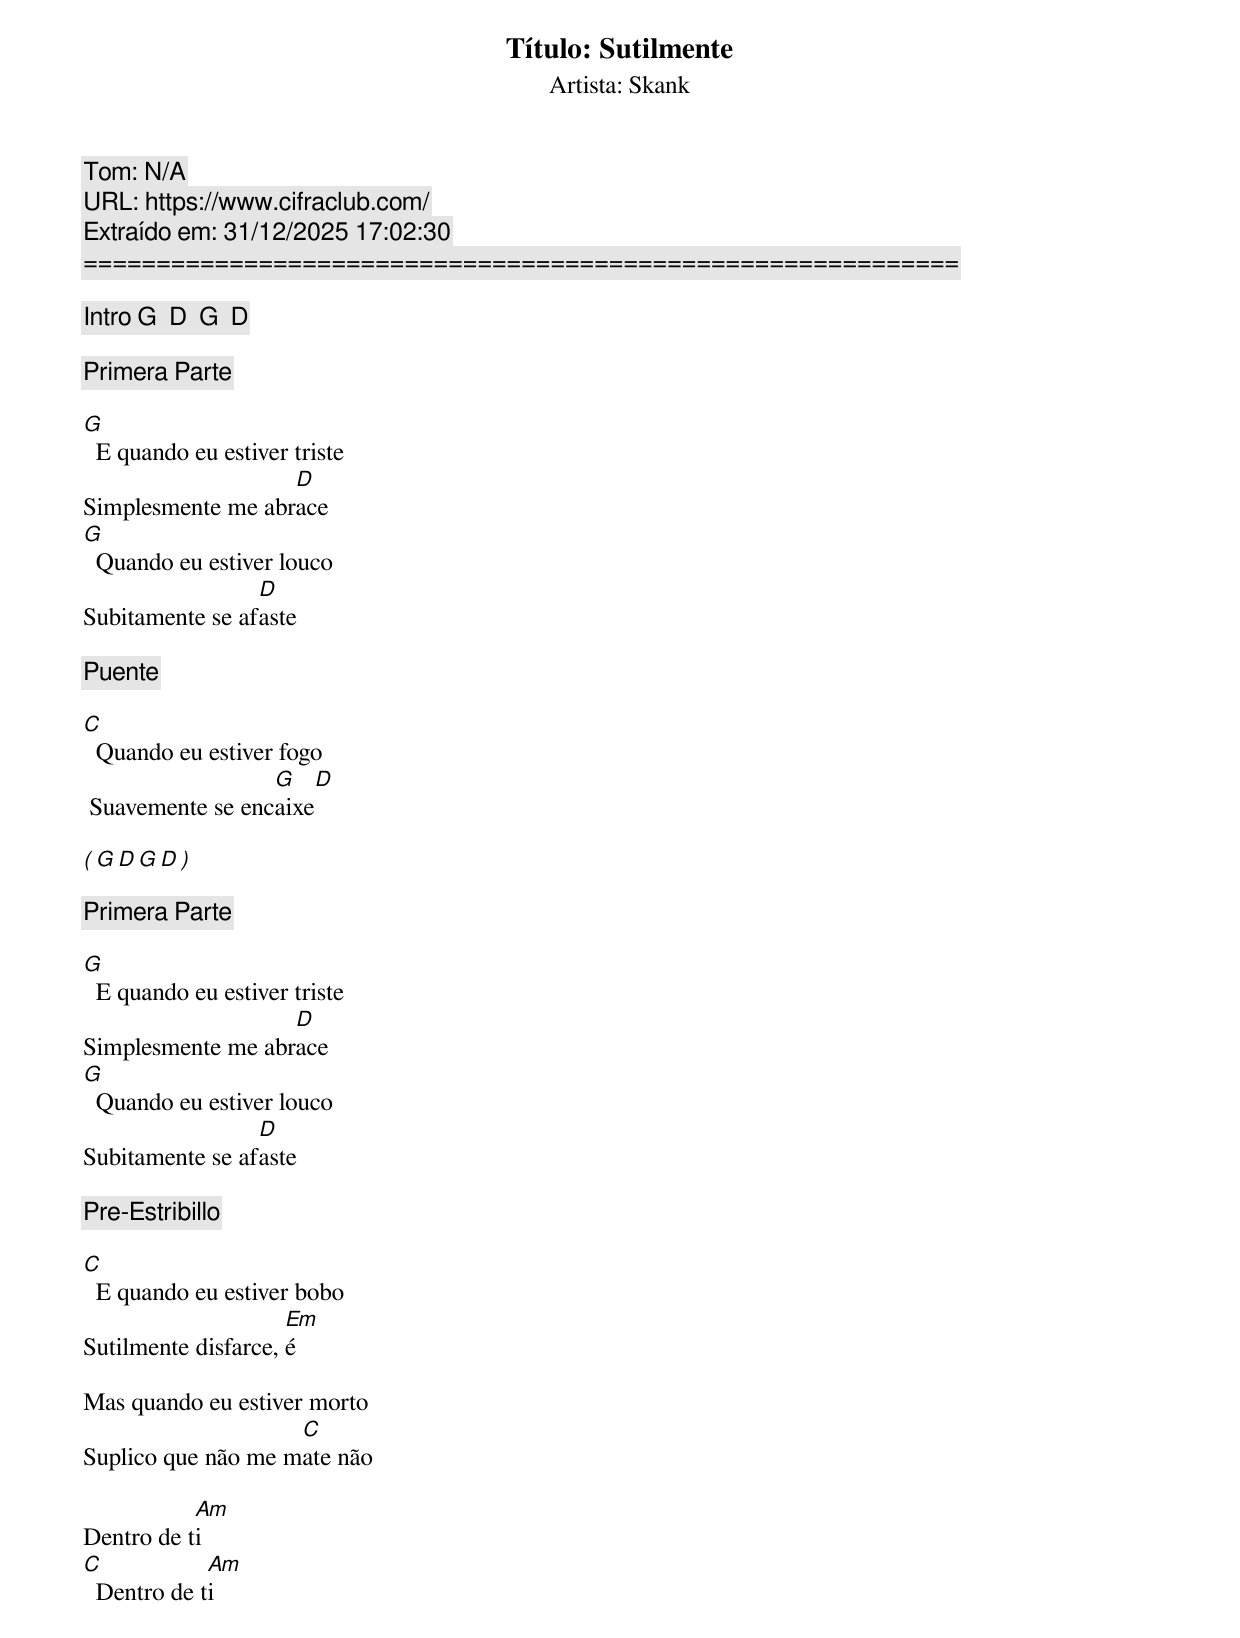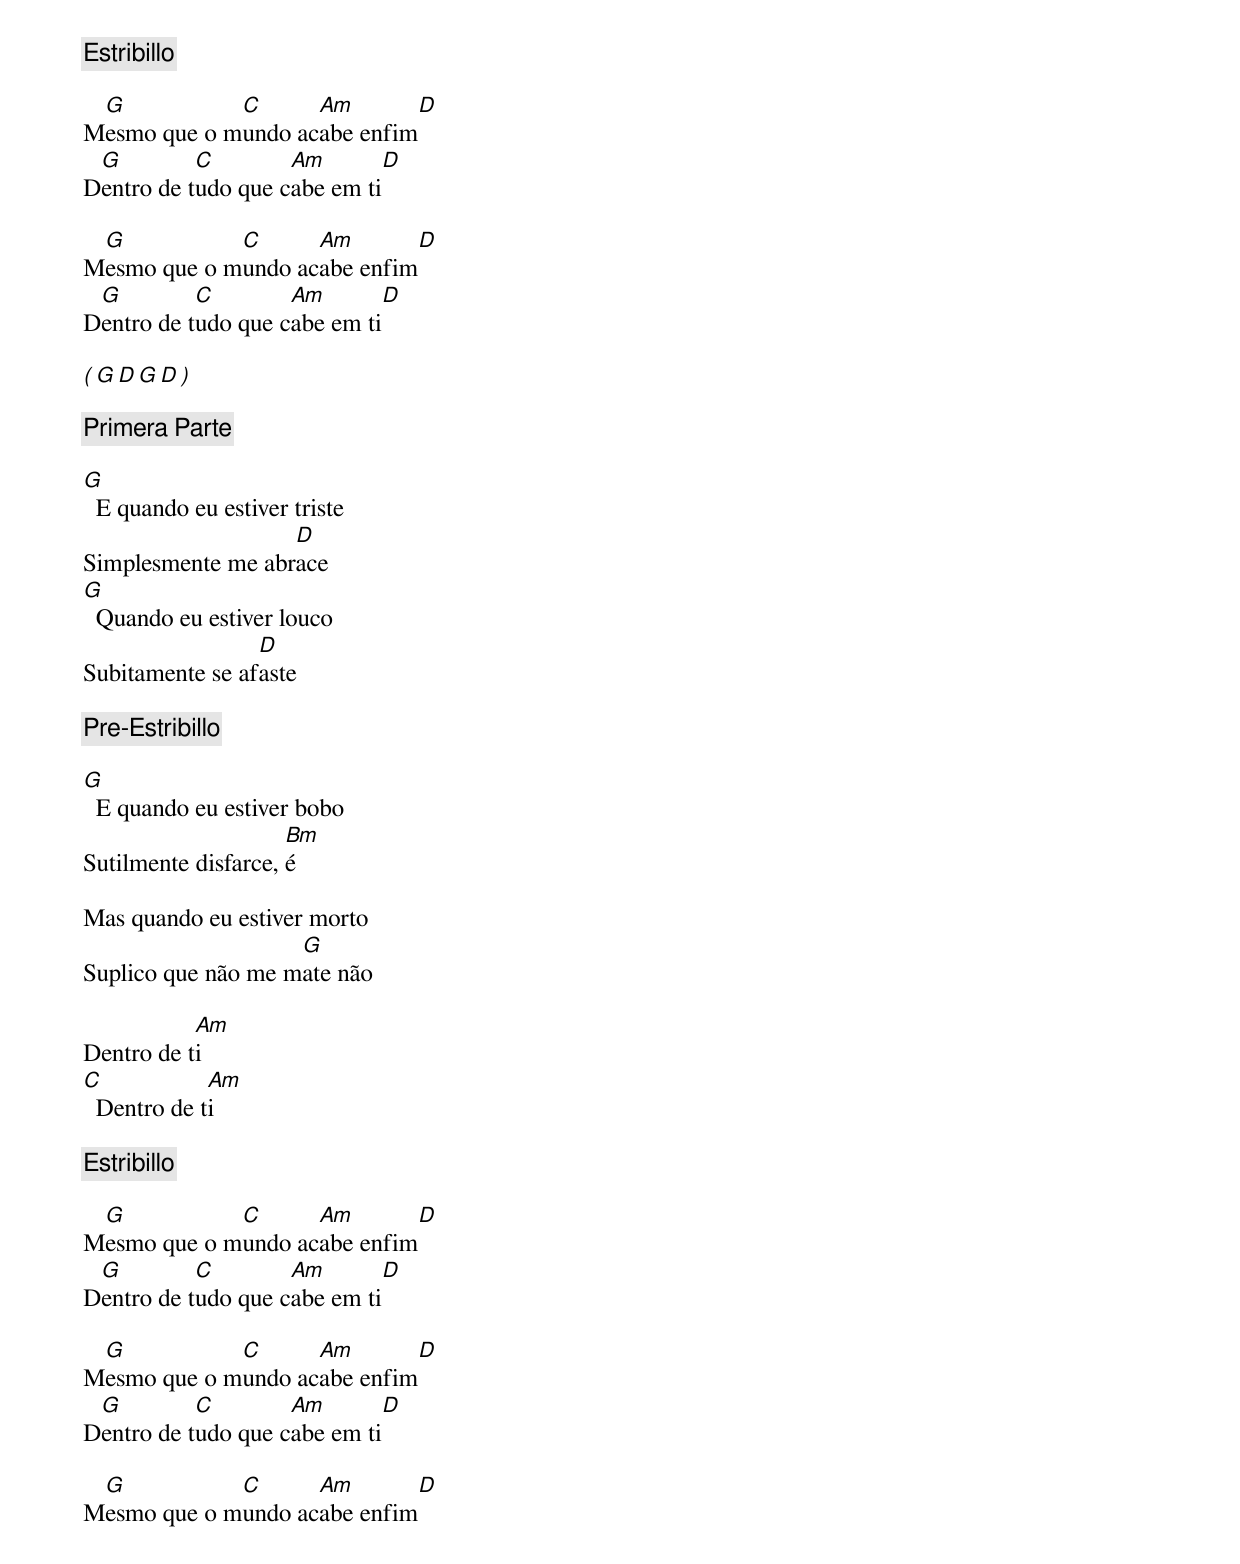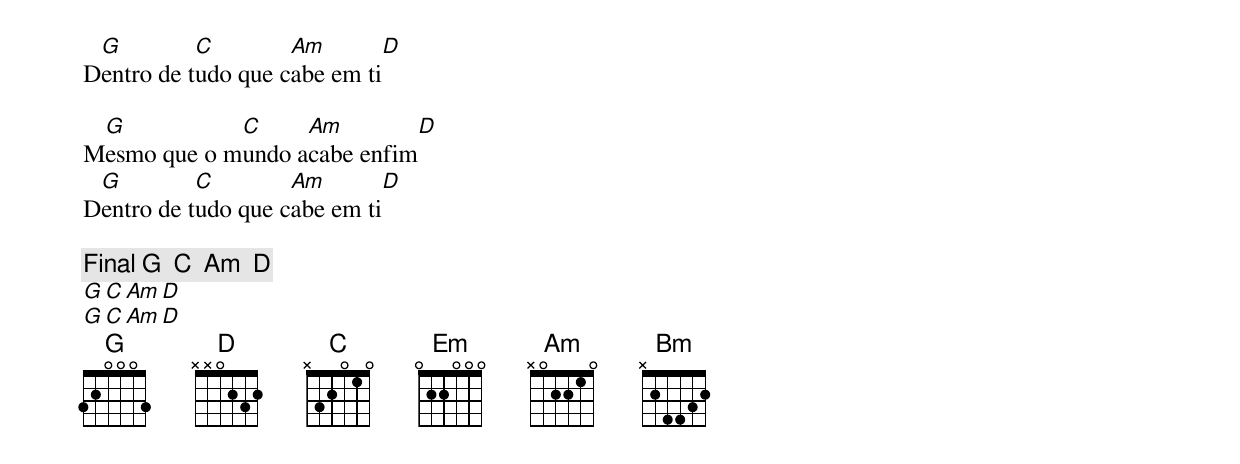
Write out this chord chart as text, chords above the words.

Título: Sutilmente
Artista: Skank
Tom: N/A
URL: https://www.cifraclub.com/
Extraído em: 31/12/2025 17:02:30
============================================================

[Intro] G  D  G  D

[Primera Parte]

G
  E quando eu estiver triste
                   D
Simplesmente me abrace
G
  Quando eu estiver louco
                 D
Subitamente se afaste

[Puente]

C
  Quando eu estiver fogo
                  G    D
 Suavemente se encaixe

( G  D  G  D )

[Primera Parte]

G
  E quando eu estiver triste
                   D
Simplesmente me abrace
G
  Quando eu estiver louco
                 D
Subitamente se afaste

[Pre-Estribillo]

C
  E quando eu estiver bobo
                     Em
Sutilmente disfarce, é

Mas quando eu estiver morto
                    C
Suplico que não me mate não

           Am
Dentro de ti
C            Am
  Dentro de ti

[Estribillo]

 G           C      Am        D
Mesmo que o mundo acabe enfim
 G         C        Am        D
Dentro de tudo que cabe em ti

 G           C      Am        D
Mesmo que o mundo acabe enfim
 G         C        Am        D
Dentro de tudo que cabe em ti

( G  D  G  D )

[Primera Parte]

G
  E quando eu estiver triste
                   D
Simplesmente me abrace
G
  Quando eu estiver louco
                 D
Subitamente se afaste

[Pre-Estribillo]

G
  E quando eu estiver bobo
                     Bm
Sutilmente disfarce, é

Mas quando eu estiver morto
                    G
Suplico que não me mate não

           Am
Dentro de ti
C            Am
  Dentro de ti

[Estribillo]

 G           C      Am        D
Mesmo que o mundo acabe enfim
 G         C        Am        D
Dentro de tudo que cabe em ti

 G           C      Am        D
Mesmo que o mundo acabe enfim
 G         C        Am        D
Dentro de tudo que cabe em ti

 G           C      Am        D
Mesmo que o mundo acabe enfim
 G         C        Am        D
Dentro de tudo que cabe em ti

 G           C     Am         D
Mesmo que o mundo acabe enfim
 G         C        Am        D
Dentro de tudo que cabe em ti

[Final] G  C  Am  D
        G  C  Am  D
        G  C  Am  D
